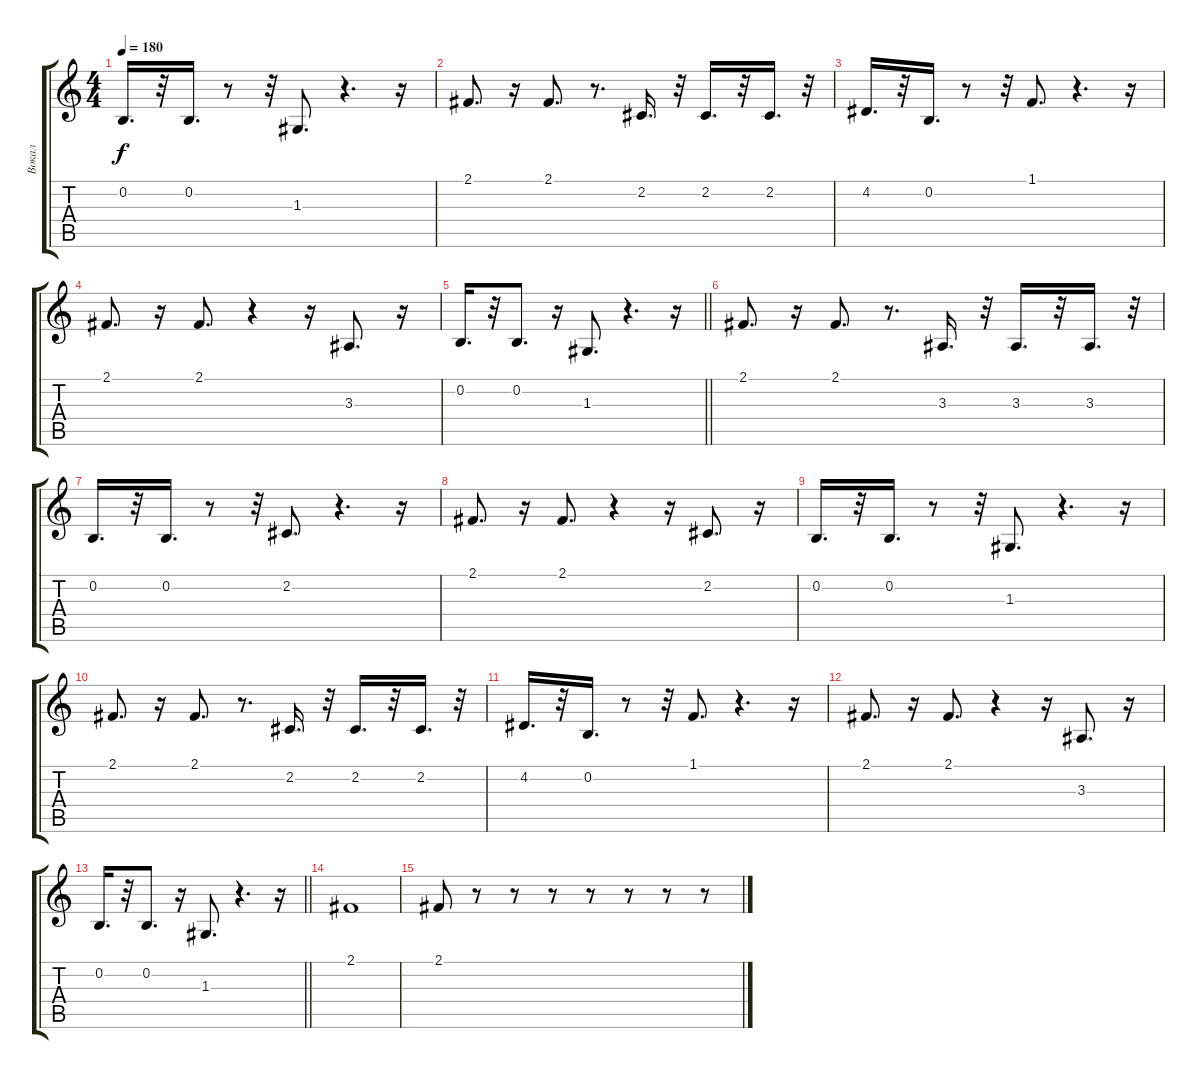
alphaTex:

\track ("Вокал" "Вокал") {instrument flute}
\staff {score tabs}
\tuning (E4 B3 G3 D3 A2 E2) {hide}
\ts (4 4)
\tempo 180
\clef g2
\ks c
0.2.16{d dy f} r.32 0.2.16{d} r.8 r.32 1.3.8{d} r.4{d} r.16 |
2.1.8{d} r.16 2.1.8{d} r.8{d} 2.2.16{d} r.32 2.2.16{d} r.32 2.2.16{d} r.32 |
4.2.16{d} r.32 0.2.16{d} r.8 r.32 1.1.8{d} r.4{d} r.16 |
2.1.8{d} r.16 2.1.8{d} r.4 r.16 3.3.8{d} r.16 |
\barLineRight lightlight
0.2.16{d} r.32 0.2.8{d} r.16 1.3.8{d} r.4{d} r.16 |
\section ("" " ")
2.1.8{d} r.16 2.1.8{d} r.8{d} 3.3.16{d} r.32 3.3.16{d} r.32 3.3.16{d} r.32 |
0.2.16{d} r.32 0.2.16{d} r.8 r.32 2.2.8{d} r.4{d} r.16 |
2.1.8{d} r.16 2.1.8{d} r.4 r.16 2.2.8{d} r.16 |
0.2.16{d} r.32 0.2.16{d} r.8 r.32 1.3.8{d} r.4{d} r.16 |
2.1.8{d} r.16 2.1.8{d} r.8{d} 2.2.16{d} r.32 2.2.16{d} r.32 2.2.16{d} r.32 |
4.2.16{d} r.32 0.2.16{d} r.8 r.32 1.1.8{d} r.4{d} r.16 |
2.1.8{d} r.16 2.1.8{d} r.4 r.16 3.3.8{d} r.16 |
\barLineRight lightlight
0.2.16{d} r.32 0.2.8{d} r.16 1.3.8{d} r.4{d} r.16 |
2.1.1 |
2.1.8 r.8 r.8 r.8 r.8 r.8 r.8 r.8
